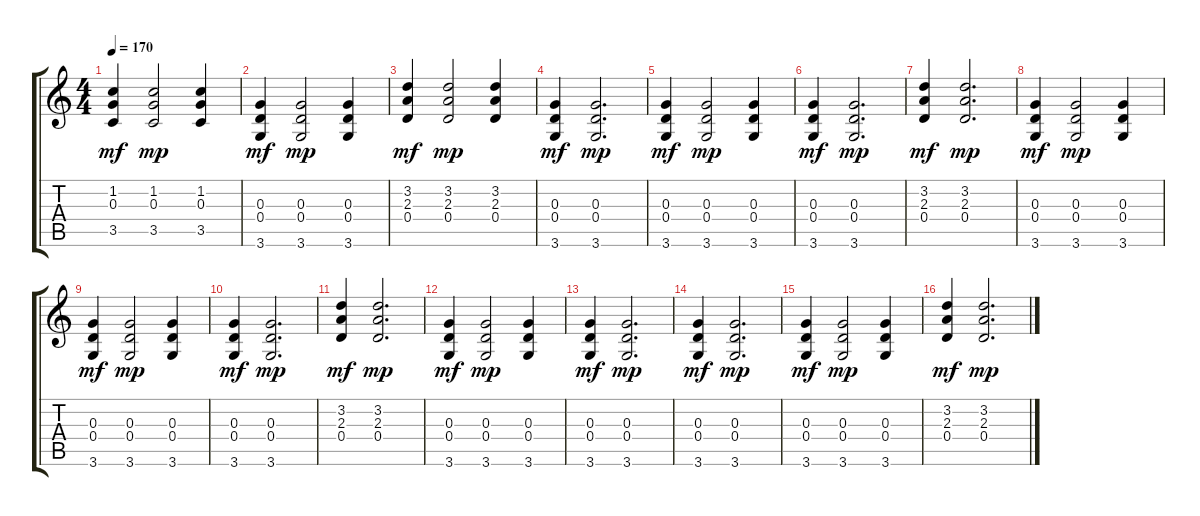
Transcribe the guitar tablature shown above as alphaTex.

\track "" {instrument acousticguitarnylon}
\staff {score tabs}
\tuning (E4 B3 G3 D3 A2 E2) {hide}
\ts (4 4)
\tempo 170
\clef g2
\ks c
(1.2 0.3 3.5).4{dy mf} (1.2 0.3 3.5).2{dy mp} (1.2 0.3 3.5).4 |
(0.3 0.4 3.6).4{dy mf} (0.3 0.4 3.6).2{dy mp} (0.3 0.4 3.6).4 |
(3.2 2.3 0.4).4{dy mf} (3.2 2.3 0.4).2{dy mp} (3.2 2.3 0.4).4 |
(0.3 0.4 3.6).4{dy mf} (0.3 0.4 3.6).2{d dy mp} |
(0.3 0.4 3.6).4{dy mf} (0.3 0.4 3.6).2{dy mp} (0.3 0.4 3.6).4 |
(0.3 0.4 3.6).4{dy mf} (0.3 0.4 3.6).2{d dy mp} |
(3.2 2.3 0.4).4{dy mf} (3.2 2.3 0.4).2{d dy mp} |
(0.3 0.4 3.6).4{dy mf} (0.3 0.4 3.6).2{dy mp} (0.3 0.4 3.6).4 |
(0.3 0.4 3.6).4{dy mf} (0.3 0.4 3.6).2{dy mp} (0.3 0.4 3.6).4 |
(0.3 0.4 3.6).4{dy mf} (0.3 0.4 3.6).2{d dy mp} |
(3.2 2.3 0.4).4{dy mf} (3.2 2.3 0.4).2{d dy mp} |
(0.3 0.4 3.6).4{dy mf} (0.3 0.4 3.6).2{dy mp} (0.3 0.4 3.6).4 |
(0.3 0.4 3.6).4{dy mf} (0.3 0.4 3.6).2{d dy mp} |
(0.3 0.4 3.6).4{dy mf} (0.3 0.4 3.6).2{d dy mp} |
(0.3 0.4 3.6).4{dy mf} (0.3 0.4 3.6).2{dy mp} (0.3 0.4 3.6).4 |
(3.2 2.3 0.4).4{dy mf} (3.2 2.3 0.4).2{d dy mp}
